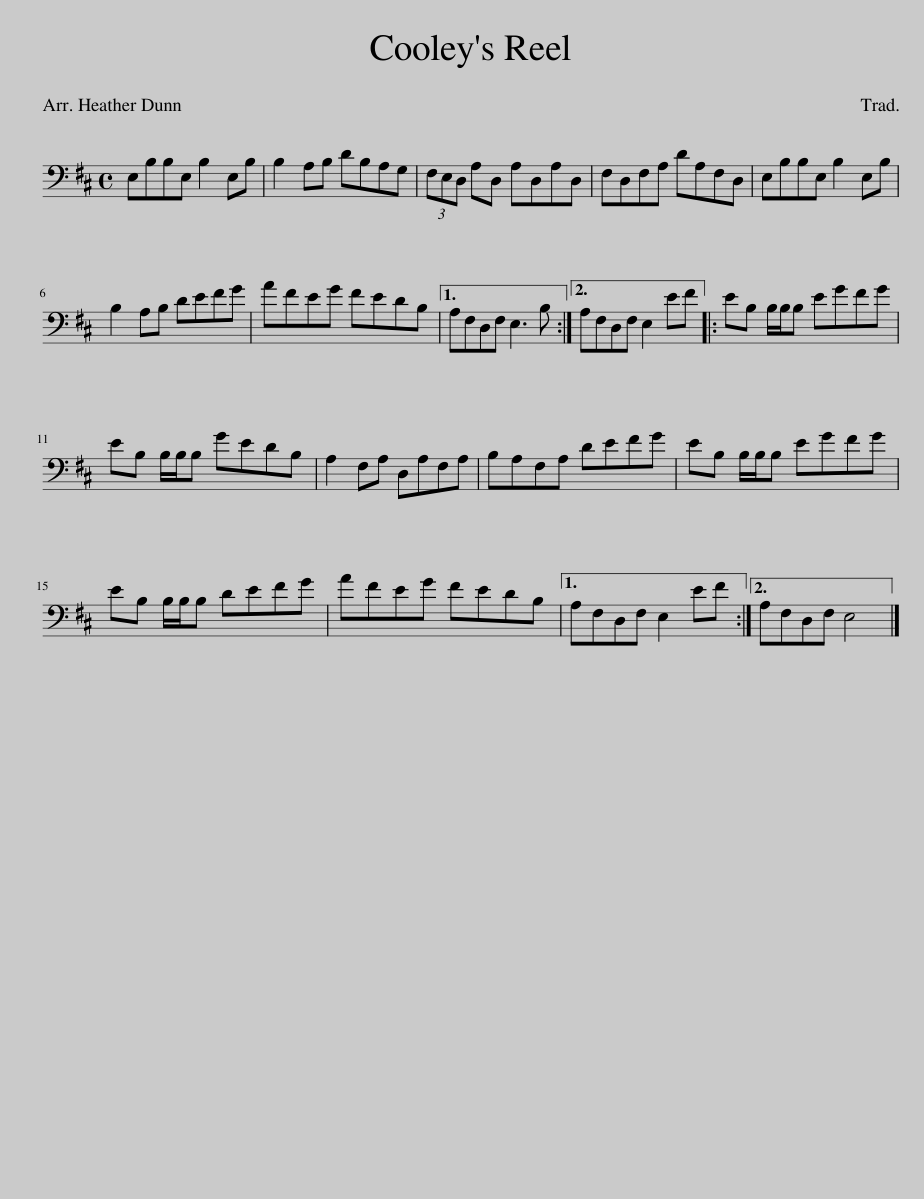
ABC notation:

X:1
L:1/8
M:4/4
I:linebreak $
K:D
V:1 bass
V:1
 E,B,B,E, B,2 E,B, | B,2 A,B, DB,A,G, | (3F,E,D, A,D, A,D,A,D, | F,D,F,A, DA,F,D, | E,B,B,E, B,2 E,B, |$ %5
 B,2 A,B, DEFG | AFEG FEDB, |1 A,F,D,F, E,3 B, :| A,F,D,F, E,2 EF |: EB, B,/B,/B, EGFG |$ %10
 EB, B,/B,/B, GEDB, | A,2 F,A, D,A,F,A, | B,A,F,A, DEFG | EB, B,/B,/B, EGFG |$ EB, B,/B,/B, DEFG | %15
 AFEG FEDB, |1 A,F,D,F, E,2 EF :| A,F,D,F, E,4 |] %18
